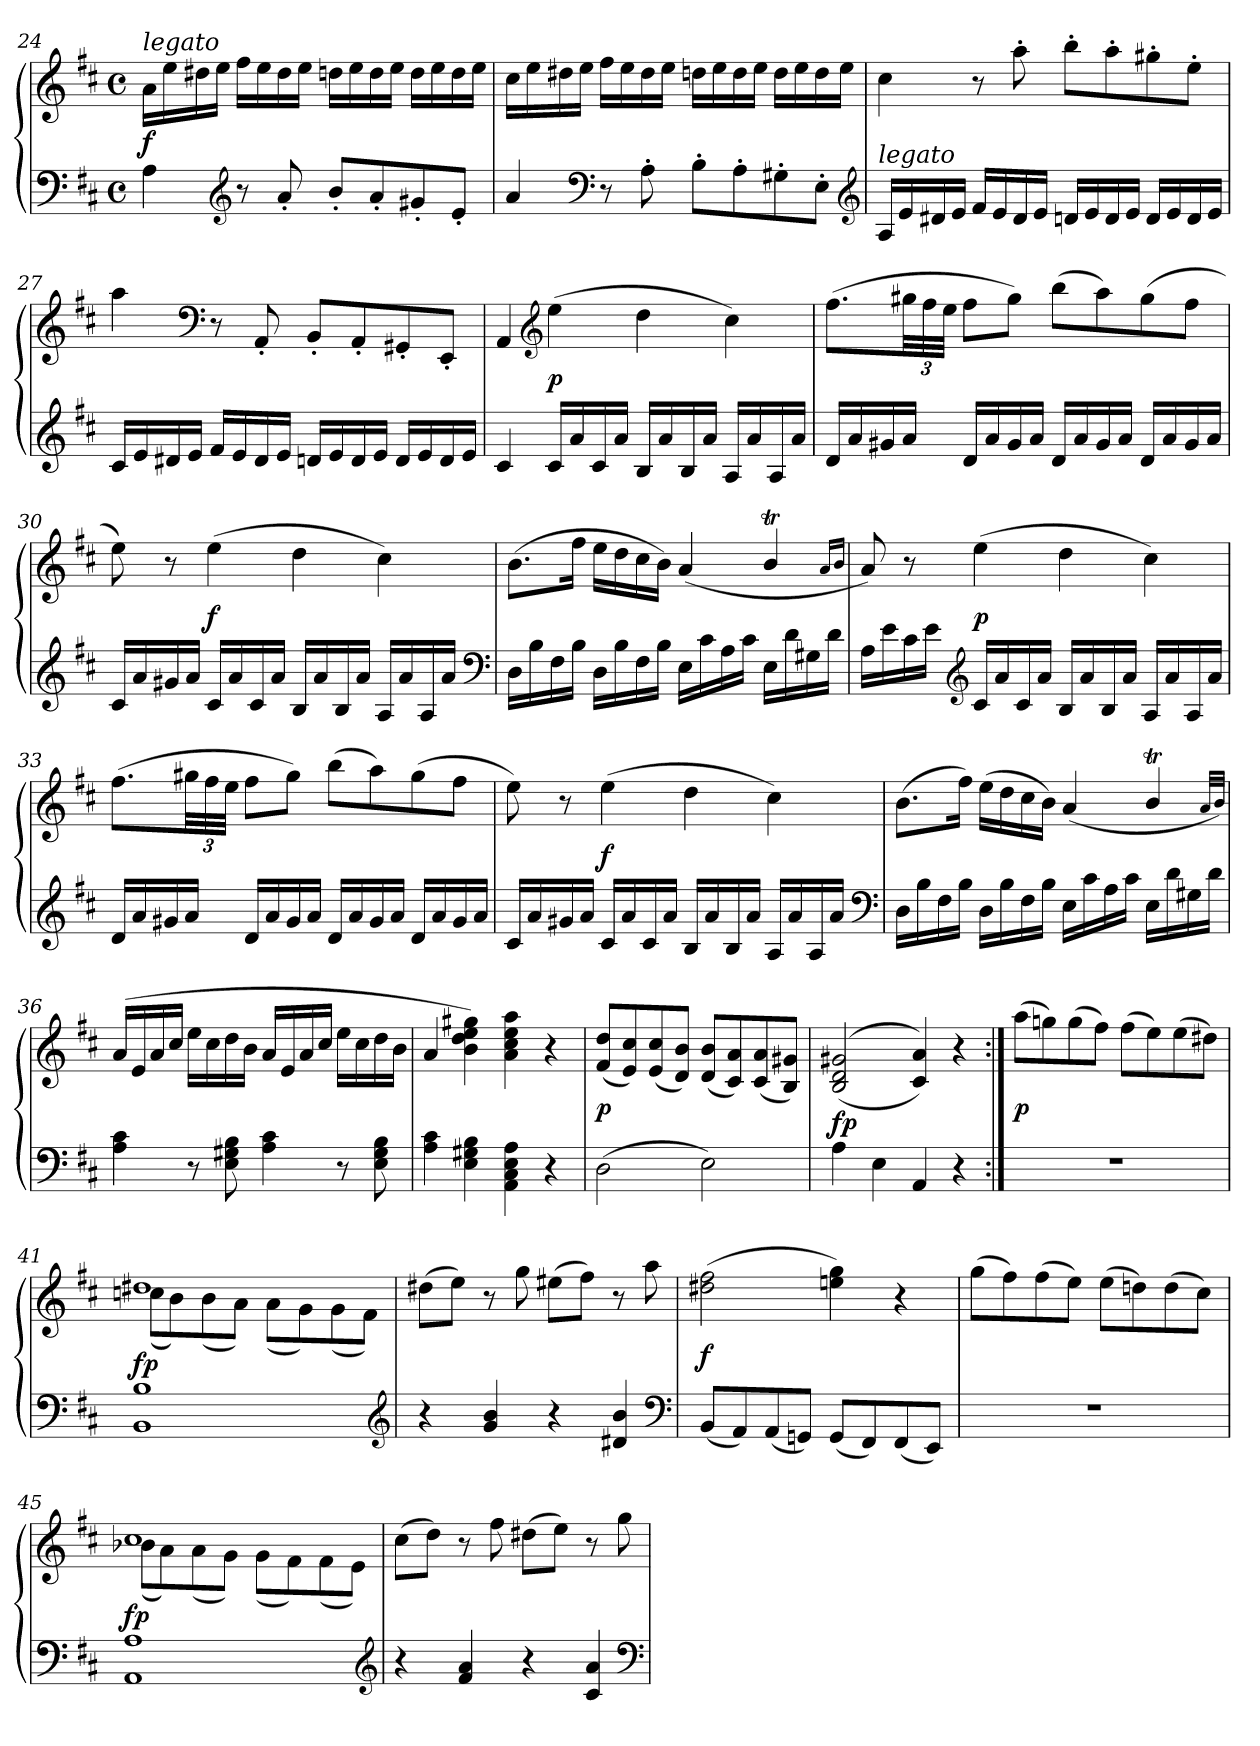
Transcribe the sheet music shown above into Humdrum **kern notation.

**kern	**kern	**dynam
*part1	*part1	*part1
*staff2	*staff1	*staff1/2
*clefF4	*clefG2	*
*k[f#c#]	*k[f#c#]	*
*D:	*D:	*
*M4/4	*M4/4	*
*met(c)	*met(c)	*
=24	=24	=24
!	!LO:TX:a:i:t=legato	!
4A	16aLL	f
.	16ee	.
.	16dd#X	.
.	16eeJJ	.
*clefG2	*	*
8r	16ff#LL	.
.	16ee	.
8a'	16dd#	.
.	16eeJJ	.
8b'L	16ddnLL	.
.	16ee	.
8a'	16dd	.
.	16eeJJ	.
8g#X'	16ddLL	.
.	16ee	.
8e'J	16dd	.
.	16eeJJ	.
=25	=25	=25
4a	16cc#LL	.
.	16ee	.
.	16dd#X	.
.	16eeJJ	.
*clefF4	*	*
8r	16ff#LL	.
.	16ee	.
8A'	16dd#	.
.	16eeJJ	.
8B'L	16ddnLL	.
.	16ee	.
8A'	16dd	.
.	16eeJJ	.
8G#X'	16ddLL	.
.	16ee	.
8E'J	16dd	.
.	16eeJJ	.
*clefG2	*	*
=26	=26	=26
!LO:TX:a:i:t=legato	!	!
16ALL	4cc#	.
16e	.	.
16d#X	.	.
16eJJ	.	.
16f#LL	8r	.
16e	.	.
16d#	8aa'	.
16eJJ	.	.
16dnLL	8bb'L	.
16e	.	.
16d	8aa'	.
16eJJ	.	.
16dLL	8gg#X'	.
16e	.	.
16d	8ee'J	.
16eJJ	.	.
=27	=27	=27
16c#LL	4aa	.
16e	.	.
16d#X	.	.
16eJJ	.	.
*	*clefF4	*
16f#LL	8r	.
16e	.	.
16d#	8AA'	.
16eJJ	.	.
16dnLL	8BB'L	.
16e	.	.
16d	8AA'	.
16eJJ	.	.
16dLL	8GG#X'	.
16e	.	.
16d	8EE'J	.
16eJJ	.	.
=28	=28	=28
4c#	4AA	.
*	*clefG2	*
16c#LL	(4ee	p
16a	.	.
16c#	.	.
16aJJ	.	.
16BLL	4dd	.
16a	.	.
16B	.	.
16aJJ	.	.
16ALL	4cc#)	.
16a	.	.
16A	.	.
16aJJ	.	.
=29	=29	=29
16dLL	(8.ff#L	.
16a	.	.
16g#X	.	.
16aJJ	48gg#XLL	.
.	48ff#	.
.	48eeJJJ	.
16dLL	8ff#L	.
16a	.	.
16g#	8gg#J)	.
16aJJ	.	.
16dLL	(8bbL	.
16a	.	.
16g#	8aa)	.
16aJJ	.	.
16dLL	(8gg#	.
16a	.	.
16g#	8ff#J	.
16aJJ	.	.
=30	=30	=30
16c#LL	8ee)	.
16a	.	.
16g#X	8r	.
16aJJ	.	.
16c#LL	(4ee	f
16a	.	.
16c#	.	.
16aJJ	.	.
16BLL	4dd	.
16a	.	.
16B	.	.
16aJJ	.	.
16ALL	4cc#)	.
16a	.	.
16A	.	.
16aJJ	.	.
*clefF4	*	*
=31	=31	=31
16DLL	(8.bL	.
16B	.	.
16F#	.	.
16BJJ	16ff#Jk	.
16DLL	16eeLL	.
16B	16dd	.
16F#	16cc#	.
16BJJ	16bJJ)	.
16ELL	(4a	.
16c#	.	.
16A	.	.
16c#JJ	.	.
16ELL	4bT/	.
16d	.	.
16G#X	.	.
16dJJ	.	.
.	16qa/LL	.
.	16qb/JJ	.
=32	=32	=32
16ALL	8aTTT)	.
16e	.	.
16c#	8r	.
16eJJ	.	.
*clefG2	*	*
16c#LL	(4ee	p
16a	.	.
16c#	.	.
16aJJ	.	.
16BLL	4dd	.
16a	.	.
16B	.	.
16aJJ	.	.
16ALL	4cc#)	.
16a	.	.
16A	.	.
16aJJ	.	.
=33	=33	=33
16dLL	(8.ff#L	.
16a	.	.
16g#X	.	.
16aJJ	48gg#XLL	.
.	48ff#	.
.	48eeJJJ	.
16dLL	8ff#L	.
16a	.	.
16g#	8gg#J)	.
16aJJ	.	.
16dLL	(8bbL	.
16a	.	.
16g#	8aa)	.
16aJJ	.	.
16dLL	(8gg#	.
16a	.	.
16g#	8ff#J	.
16aJJ	.	.
=34	=34	=34
16c#LL	8ee)	.
16a	.	.
16g#X	8r	.
16aJJ	.	.
16c#LL	(4ee	f
16a	.	.
16c#	.	.
16aJJ	.	.
16BLL	4dd	.
16a	.	.
16B	.	.
16aJJ	.	.
16ALL	4cc#)	.
16a	.	.
16A	.	.
16aJJ	.	.
*clefF4	*	*
=35	=35	=35
16DLL	(8.bL	.
16B	.	.
16F#	.	.
16BJJ	16ff#Jk)	.
16DLL	(16eeLL	.
16B	16dd	.
16F#	16cc#	.
16BJJ	16bJJ)	.
16ELL	(4a	.
16c#	.	.
16A	.	.
16c#JJ	.	.
16ELL	4bT/	.
16d	.	.
16G#X	.	.
16dJJ	.	.
.	32qa/LLL	.
.	32qb/JJJ)	.
=36	=36	=36
4A 4c#	(>16aTTTLL	.
.	16e	.
.	16a	.
.	16cc#JJ	.
8r	16eeLL	.
.	16cc#	.
8E 8G#X 8B	16dd	.
.	16bJJ	.
4A 4c#	16aLL	.
.	16e	.
.	16a	.
.	16cc#JJ	.
8r	16eeLL	.
.	16cc#	.
8E 8G# 8B	16dd	.
.	16bJJ	.
=37	=37	=37
4A 4c#	4a	.
4E 4G#X 4B	4b 4dd 4ee 4gg#X)	.
4AA 4C# 4E 4A	4a 4cc# 4ee 4aa	.
4r	4r	.
=38	=38	=38
(2D	(8f# 8ddL	p
.	8e 8cc#)	.
.	(8e 8cc#	.
.	8d 8bJ)	.
2E)	(8d 8bL	.
.	8c# 8a)	.
.	(8c# 8a	.
.	8B 8g#XJ)	.
=39	=39	=39
4A	(<(>2B 2d 2g#X	fp
4E	.	.
4AA	4c# 4a))	.
4r	4r	.
=40:|!	=40:|!	=40:|!
1r	(8aaL	p
.	8ggn)	.
.	(8gg	.
.	8ff#J)	.
.	(8ff#L	.
.	8ee)	.
.	(8ee	.
.	8dd#XJ)	.
=41	=41	=41
*	*^	*
1BB 1B	1dd#X	(8ccnL	fp
.	.	8b)	.
.	.	(8b	.
.	.	8aJ)	.
.	.	(8aL	.
.	.	8g)	.
.	.	(8g	.
.	.	8f#J)	.
*	*v	*v	*
*clefG2	*	*
=42	=42	=42
4r	(8dd#XL	.
.	8eeJ)	.
4g 4b	8r	.
.	8gg	.
4r	(8ee#XL	.
.	8ff#J)	.
4d#X 4b	8r	.
.	8aa	.
*clefF4	*	*
=43	=43	=43
(8BBL	(2dd#X 2ff#	f
8AA)	.	.
(8AA	.	.
8GGnJ)	.	.
(8GGL	4een 4gg)	.
8FF#)	.	.
(8FF#	4r	.
8EEJ)	.	.
=44	=44	=44
1r	(8ggL	.
.	8ff#)	.
.	(8ff#	.
.	8eeJ)	.
.	(8eeL	.
.	8ddn)	.
.	(8dd	.
.	8cc#J)	.
=45	=45	=45
*	*^	*
1AA 1A	1cc#	(8b-XL	fp
.	.	8a)	.
.	.	(8a	.
.	.	8gJ)	.
.	.	(8gL	.
.	.	8f#)	.
.	.	(8f#	.
.	.	8eJ)	.
*	*v	*v	*
*clefG2	*	*
=46	=46	=46
4r	(8cc#L	.
.	8ddJ)	.
4f# 4a	8r	.
.	8ff#	.
4r	(8dd#XL	.
.	8eeJ)	.
4c# 4a	8r	.
.	8gg	.
*clefF4	*	*
=	=	=
*-	*-	*-
